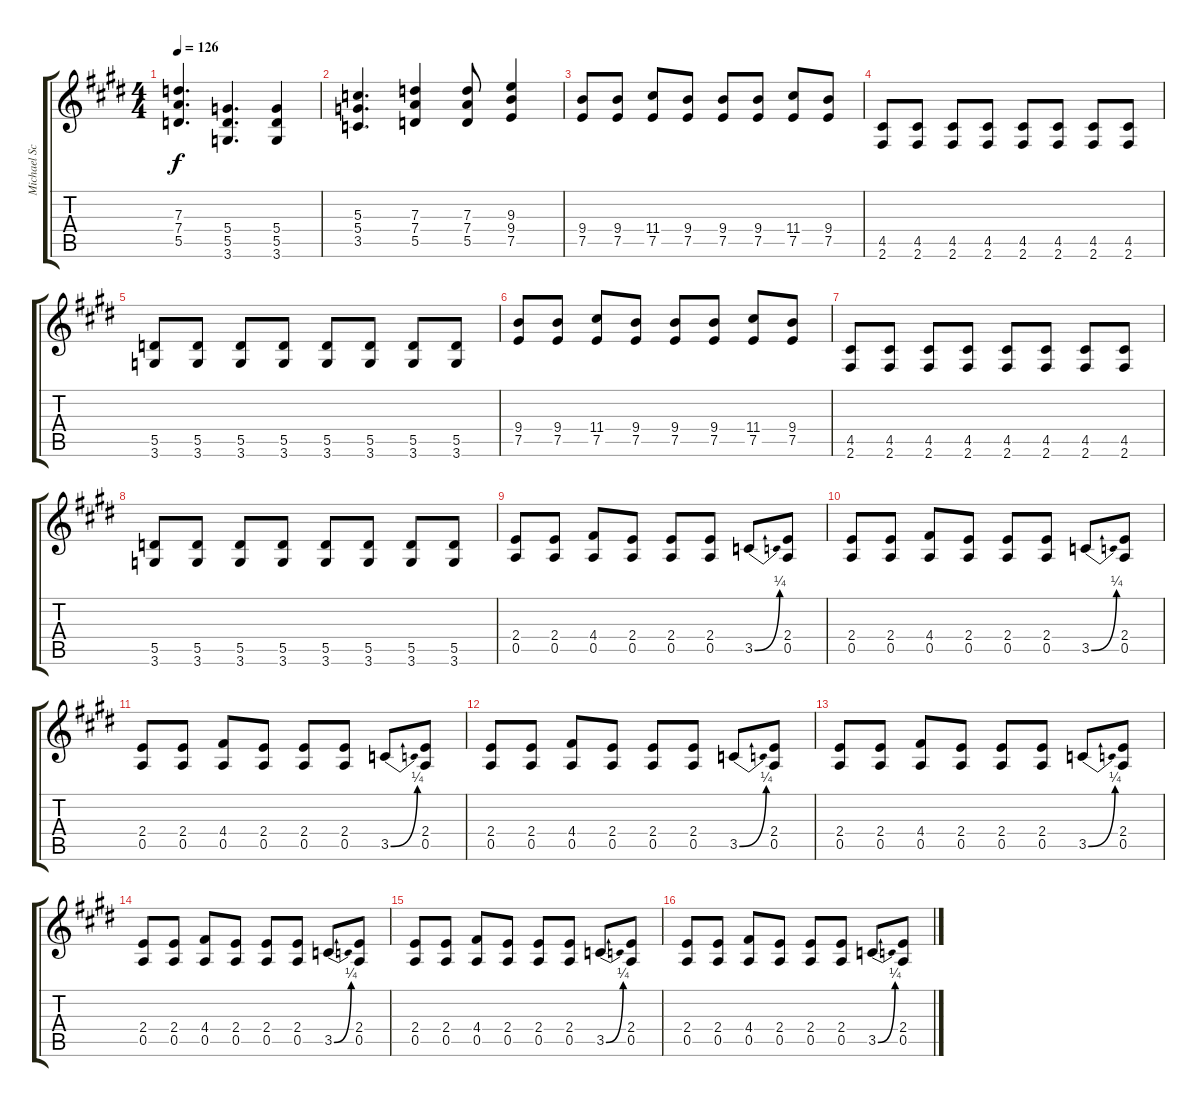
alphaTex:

\track ("Michael Schenker Guitar" "Michael Sc") {instrument overdrivenguitar}
\staff {score tabs}
\tuning (E4 B3 G3 D3 A2 E2) {hide}
\ts (4 4)
\tempo 126
\clef g2
\ks e
(7.3 7.4 5.5).4{d dy f} (5.4 5.5 3.6).4{d} (5.4 5.5 3.6).4 |
(5.3 5.4 3.5).4{d} (7.3 7.4 5.5).4 (7.3 7.4 5.5).8 (9.3 9.4 7.5).4 |
(9.4 7.5).8 (9.4 7.5).8 (11.4 7.5).8 (9.4 7.5).8 (9.4 7.5).8 (9.4 7.5).8 (11.4 7.5).8 (9.4 7.5).8 |
(4.5 2.6).8 (4.5 2.6).8 (4.5 2.6).8 (4.5 2.6).8 (4.5 2.6).8 (4.5 2.6).8 (4.5 2.6).8 (4.5 2.6).8 |
(5.5 3.6).8 (5.5 3.6).8 (5.5 3.6).8 (5.5 3.6).8 (5.5 3.6).8 (5.5 3.6).8 (5.5 3.6).8 (5.5 3.6).8 |
(9.4 7.5).8 (9.4 7.5).8 (11.4 7.5).8 (9.4 7.5).8 (9.4 7.5).8 (9.4 7.5).8 (11.4 7.5).8 (9.4 7.5).8 |
(4.5 2.6).8 (4.5 2.6).8 (4.5 2.6).8 (4.5 2.6).8 (4.5 2.6).8 (4.5 2.6).8 (4.5 2.6).8 (4.5 2.6).8 |
(5.5 3.6).8 (5.5 3.6).8 (5.5 3.6).8 (5.5 3.6).8 (5.5 3.6).8 (5.5 3.6).8 (5.5 3.6).8 (5.5 3.6).8 |
(2.4 0.5).8 (2.4 0.5).8 (4.4 0.5).8 (2.4 0.5).8 (2.4 0.5).8 (2.4 0.5).8 3.5{be (bend 0 0 60 1)}.8 (2.4 0.5).8 |
(2.4 0.5).8 (2.4 0.5).8 (4.4 0.5).8 (2.4 0.5).8 (2.4 0.5).8 (2.4 0.5).8 3.5{be (bend 0 0 60 1)}.8 (2.4 0.5).8 |
(2.4 0.5).8 (2.4 0.5).8 (4.4 0.5).8 (2.4 0.5).8 (2.4 0.5).8 (2.4 0.5).8 3.5{be (bend 0 0 60 1)}.8 (2.4 0.5).8 |
(2.4 0.5).8 (2.4 0.5).8 (4.4 0.5).8 (2.4 0.5).8 (2.4 0.5).8 (2.4 0.5).8 3.5{be (bend 0 0 60 1)}.8 (2.4 0.5).8 |
(2.4 0.5).8 (2.4 0.5).8 (4.4 0.5).8 (2.4 0.5).8 (2.4 0.5).8 (2.4 0.5).8 3.5{be (bend 0 0 60 1)}.8 (2.4 0.5).8 |
(2.4 0.5).8 (2.4 0.5).8 (4.4 0.5).8 (2.4 0.5).8 (2.4 0.5).8 (2.4 0.5).8 3.5{be (bend 0 0 60 1)}.8 (2.4 0.5).8 |
(2.4 0.5).8 (2.4 0.5).8 (4.4 0.5).8 (2.4 0.5).8 (2.4 0.5).8 (2.4 0.5).8 3.5{be (bend 0 0 60 1)}.8 (2.4 0.5).8 |
(2.4 0.5).8 (2.4 0.5).8 (4.4 0.5).8 (2.4 0.5).8 (2.4 0.5).8 (2.4 0.5).8 3.5{be (bend 0 0 60 1)}.8 (2.4 0.5).8
